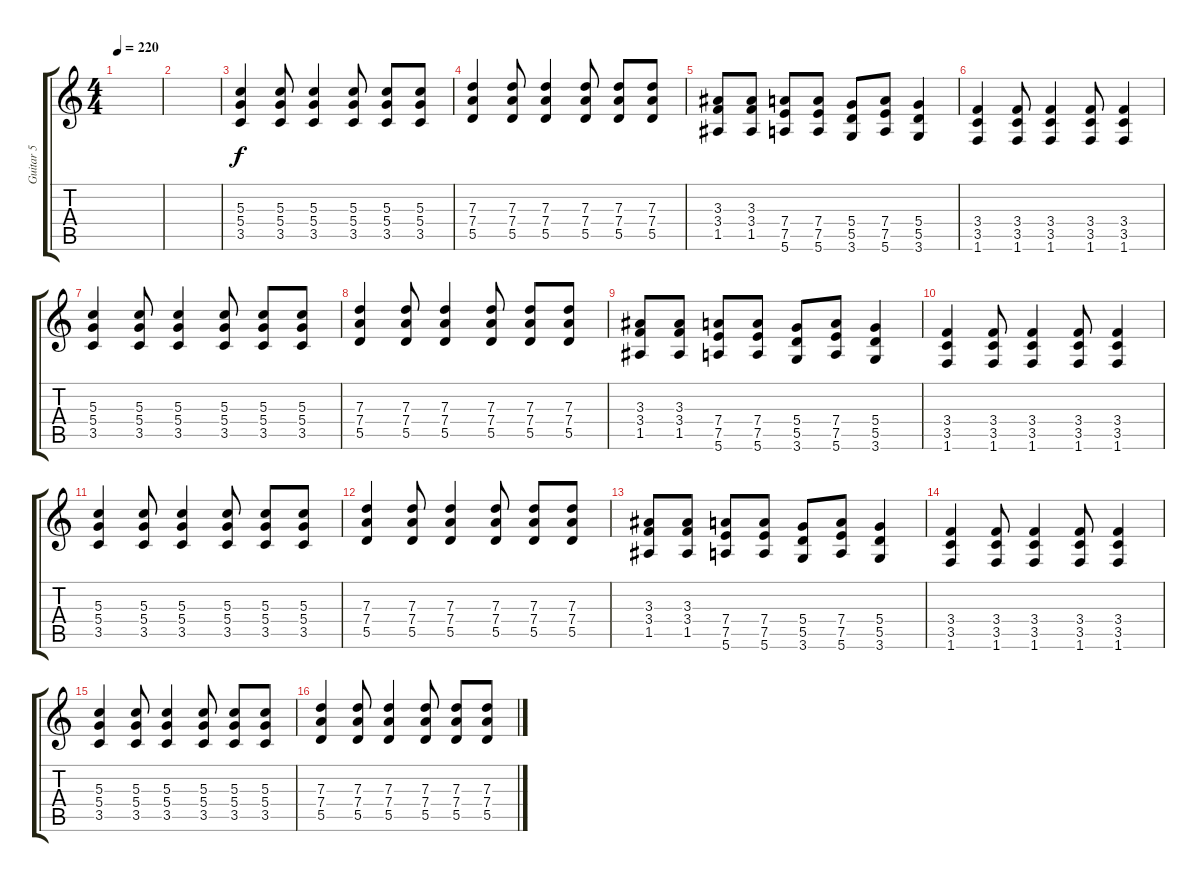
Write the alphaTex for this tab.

\track ("Guitar 5" "Guitar 5") {instrument overdrivenguitar}
\staff {score tabs}
\tuning (E4 B3 G3 D3 A2 E2) {hide}
\ts (4 4)
\tempo 220
\clef g2
\ks c
|
|
(5.3 5.4 3.5).4 (5.3 5.4 3.5).8 (5.3 5.4 3.5).4 (5.3 5.4 3.5).8 (5.3 5.4 3.5).8 (5.3 5.4 3.5).8 |
(7.3 7.4 5.5).4 (7.3 7.4 5.5).8 (7.3 7.4 5.5).4 (7.3 7.4 5.5).8 (7.3 7.4 5.5).8 (7.3 7.4 5.5).8 |
(3.3 3.4 1.5).8 (3.3 3.4 1.5).8 (7.4 7.5 5.6).8 (7.4 7.5 5.6).8 (5.4 5.5 3.6).8 (7.4 7.5 5.6).8 (5.4 5.5 3.6).4 |
(3.4 3.5 1.6).4 (3.4 3.5 1.6).8 (3.4 3.5 1.6).4 (3.4 3.5 1.6).8 (3.4 3.5 1.6).4 |
(5.3 5.4 3.5).4 (5.3 5.4 3.5).8 (5.3 5.4 3.5).4 (5.3 5.4 3.5).8 (5.3 5.4 3.5).8 (5.3 5.4 3.5).8 |
(7.3 7.4 5.5).4 (7.3 7.4 5.5).8 (7.3 7.4 5.5).4 (7.3 7.4 5.5).8 (7.3 7.4 5.5).8 (7.3 7.4 5.5).8 |
(3.3 3.4 1.5).8 (3.3 3.4 1.5).8 (7.4 7.5 5.6).8 (7.4 7.5 5.6).8 (5.4 5.5 3.6).8 (7.4 7.5 5.6).8 (5.4 5.5 3.6).4 |
(3.4 3.5 1.6).4 (3.4 3.5 1.6).8 (3.4 3.5 1.6).4 (3.4 3.5 1.6).8 (3.4 3.5 1.6).4 |
(5.3 5.4 3.5).4 (5.3 5.4 3.5).8 (5.3 5.4 3.5).4 (5.3 5.4 3.5).8 (5.3 5.4 3.5).8 (5.3 5.4 3.5).8 |
(7.3 7.4 5.5).4 (7.3 7.4 5.5).8 (7.3 7.4 5.5).4 (7.3 7.4 5.5).8 (7.3 7.4 5.5).8 (7.3 7.4 5.5).8 |
(3.3 3.4 1.5).8 (3.3 3.4 1.5).8 (7.4 7.5 5.6).8 (7.4 7.5 5.6).8 (5.4 5.5 3.6).8 (7.4 7.5 5.6).8 (5.4 5.5 3.6).4 |
(3.4 3.5 1.6).4 (3.4 3.5 1.6).8 (3.4 3.5 1.6).4 (3.4 3.5 1.6).8 (3.4 3.5 1.6).4 |
(5.3 5.4 3.5).4 (5.3 5.4 3.5).8 (5.3 5.4 3.5).4 (5.3 5.4 3.5).8 (5.3 5.4 3.5).8 (5.3 5.4 3.5).8 |
(7.3 7.4 5.5).4 (7.3 7.4 5.5).8 (7.3 7.4 5.5).4 (7.3 7.4 5.5).8 (7.3 7.4 5.5).8 (7.3 7.4 5.5).8
